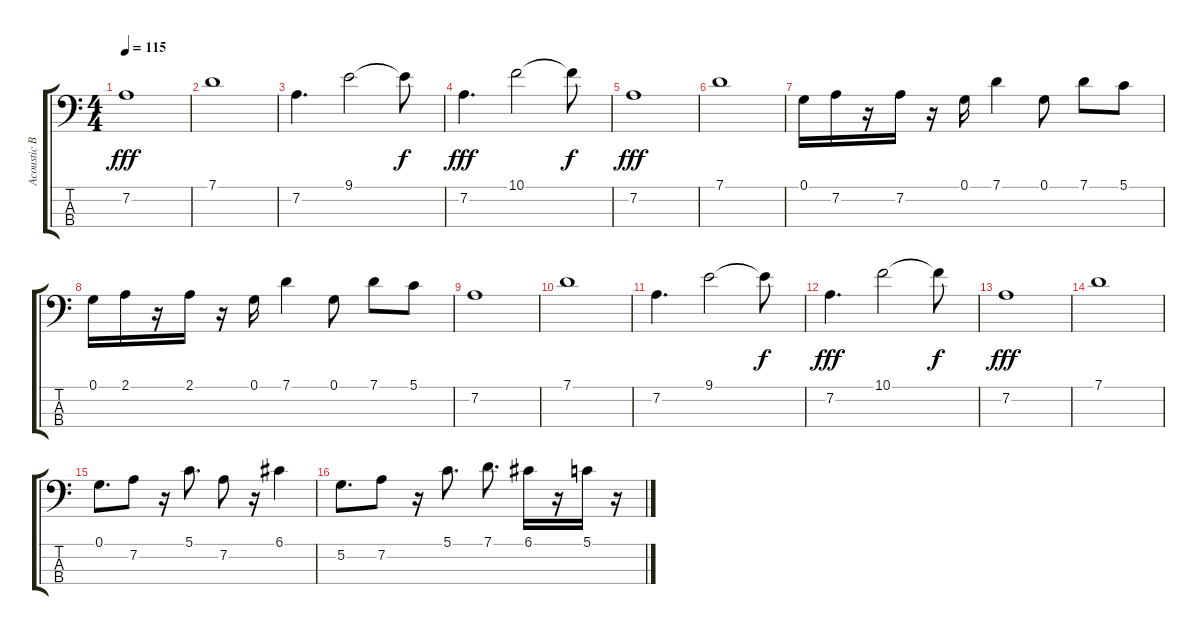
\track ("Acoustic Bass" "Acoustic B") {instrument acousticbass}
\staff {score tabs}
\tuning (G2 D2 A1 E1) {hide}
\ts (4 4)
\tempo 115
\clef f4
\ks c
7.2.1{dy fff} |
7.1.1 |
7.2.4{d} 9.1.2 9.1{t}.8{dy f} |
7.2.4{d dy fff} 10.1.2 10.1{t}.8{dy f} |
7.2.1{dy fff} |
7.1.1 |
0.1.16 7.2.16 r.16 7.2.16 r.16 0.1.16 7.1.4 0.1.8 7.1.8 5.1.8 |
0.1.16 2.1.16 r.16 2.1.16 r.16 0.1.16 7.1.4 0.1.8 7.1.8 5.1.8 |
7.2.1 |
7.1.1 |
7.2.4{d} 9.1.2 9.1{t}.8{dy f} |
7.2.4{d dy fff} 10.1.2 10.1{t}.8{dy f} |
7.2.1{dy fff} |
7.1.1 |
0.1.8{d} 7.2.8 r.16 5.1.8{d} 7.2.8 r.16 6.1.4 |
5.2.8{d} 7.2.8 r.16 5.1.8{d} 7.1.8{d} 6.1.16 r.16 5.1.16 r.16
